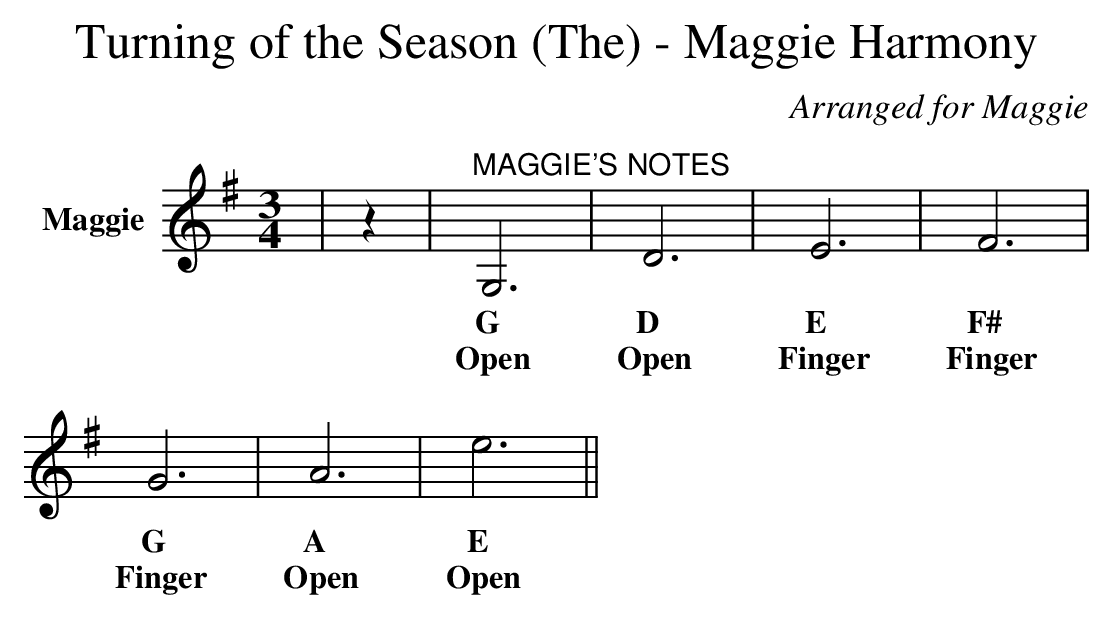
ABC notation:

X:1
T:Turning of the Season (The) - Maggie Harmony
C:Arranged for Maggie
M:3/4
L:1/4
K:G
%%staves{RH1 RH2 RH3}
V:RH3 clef=treble name="Maggie"
[V:RH3] |z|"^MAGGIE'S NOTES"G,3|D3|E3|F3|G3|A3|e3||
w:G D E F# G A E
w:Open Open Finger Finger Finger Open Open
